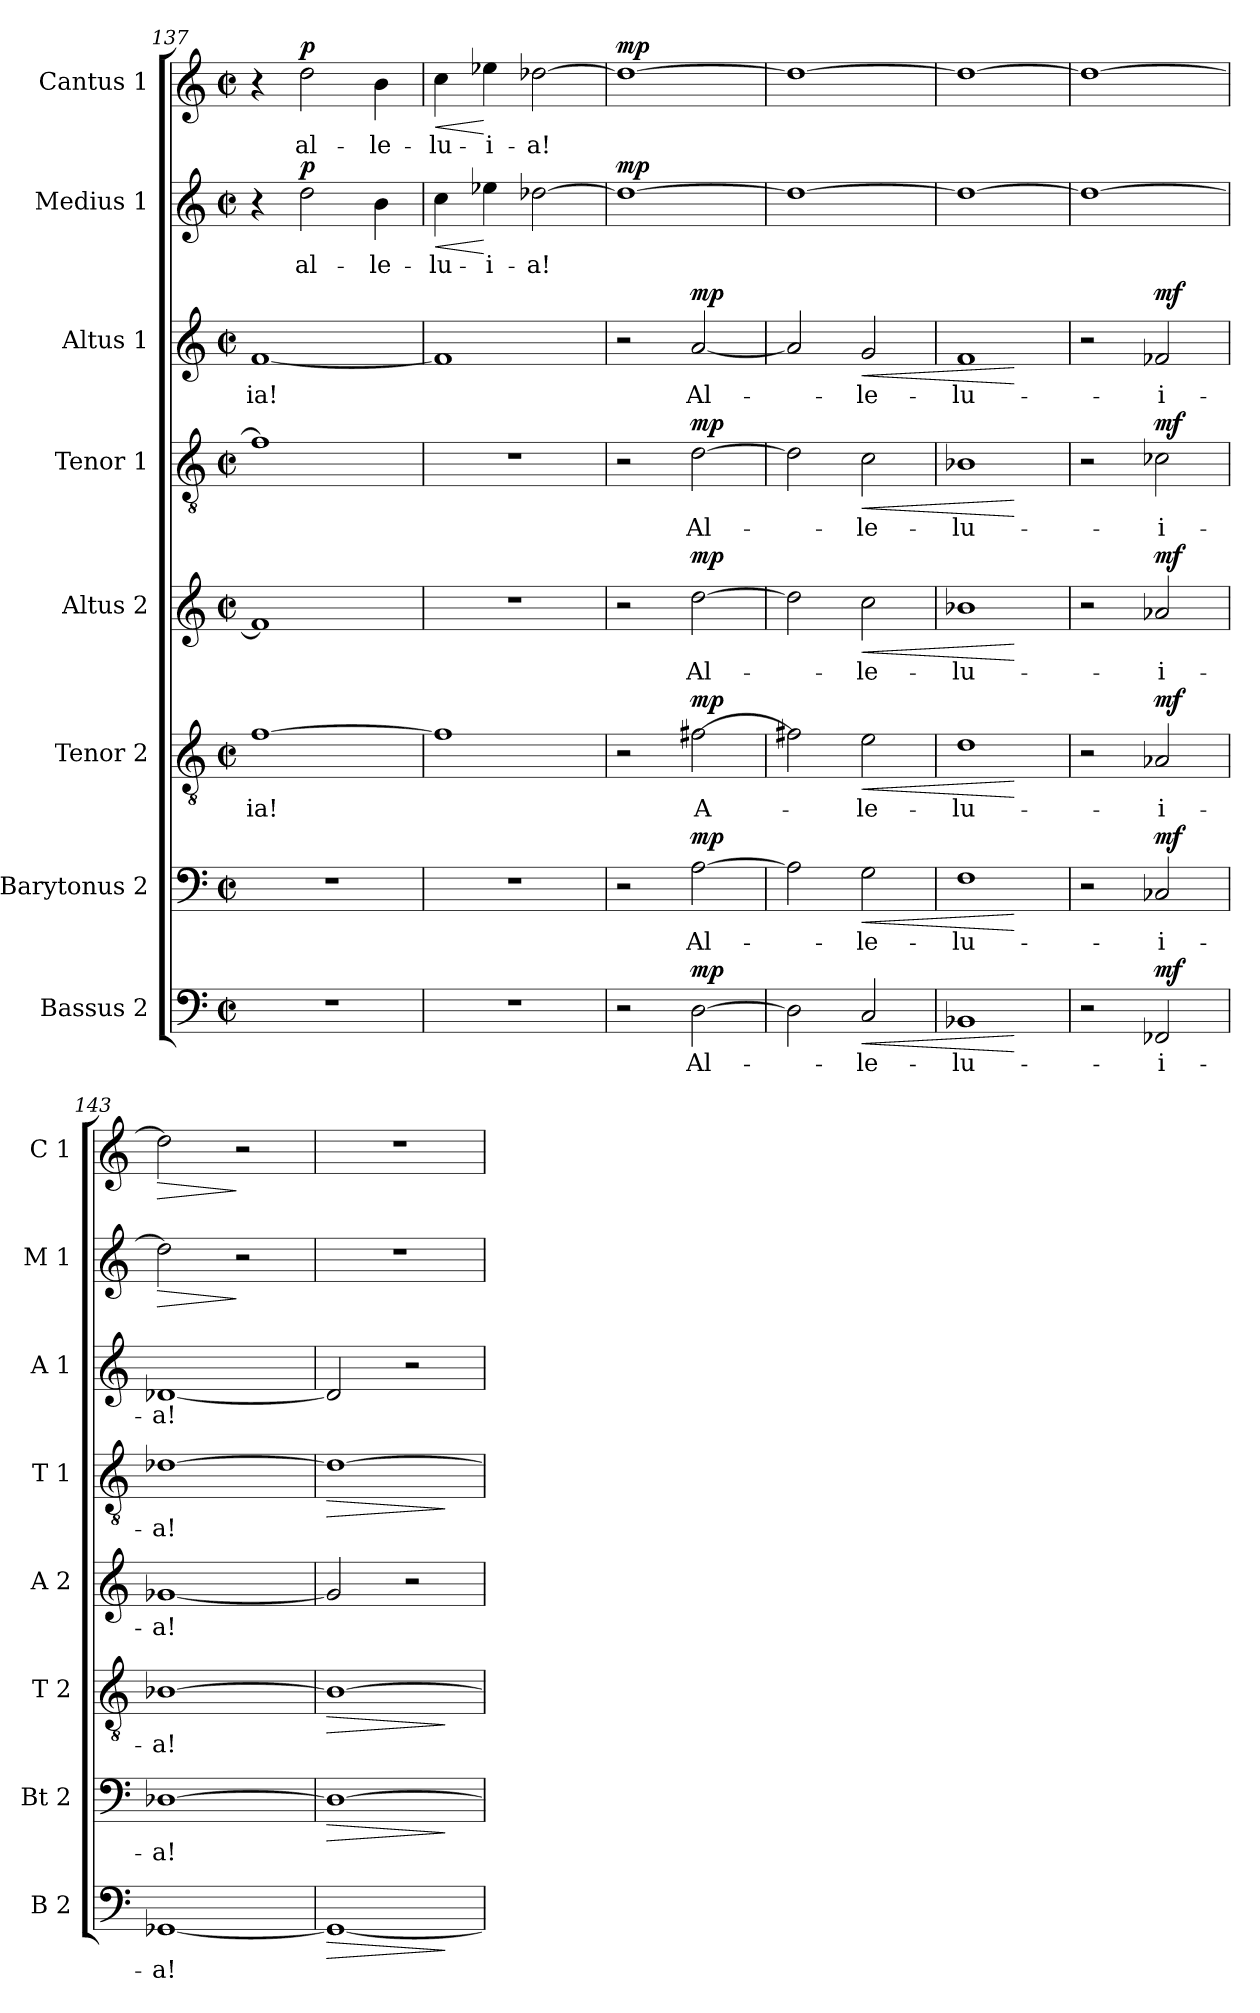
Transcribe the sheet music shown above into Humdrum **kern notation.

**kern	**text	**dynam	**kern	**text	**dynam	**kern	**text	**dynam	**kern	**text	**dynam	**kern	**text	**dynam	**kern	**text	**dynam	**kern	**text	**dynam	**kern	**text	**dynam
*part8	*part8	*part8	*part7	*part7	*part7	*part6	*part6	*part6	*part5	*part5	*part5	*part4	*part4	*part4	*part3	*part3	*part3	*part2	*part2	*part2	*part1	*part1	*part1
*staff8	*staff8	*staff8	*staff7	*staff7	*staff7	*staff6	*staff6	*staff6	*staff5	*staff5	*staff5	*staff4	*staff4	*staff4	*staff3	*staff3	*staff3	*staff2	*staff2	*staff2	*staff1	*staff1	*staff1
*I"Bassus 2	*	*	*I"Barytonus 2	*	*	*I"Tenor 2	*	*	*I"Altus 2	*	*	*I"Tenor 1	*	*	*I"Altus 1	*	*	*I"Medius 1	*	*	*I"Cantus 1	*	*
*I'B 2	*	*	*I'Bt 2	*	*	*I'T 2	*	*	*I'A 2	*	*	*I'T 1	*	*	*I'A 1	*	*	*I'M 1	*	*	*I'C 1	*	*
*clefF4	*	*	*clefF4	*	*	*clefGv2	*	*	*clefG2	*	*	*clefGv2	*	*	*clefG2	*	*	*clefG2	*	*	*clefG2	*	*
*k[]	*	*	*k[]	*	*	*k[]	*	*	*k[]	*	*	*k[]	*	*	*k[]	*	*	*k[]	*	*	*k[]	*	*
*C:	*	*	*C:	*	*	*C:	*	*	*C:	*	*	*C:	*	*	*C:	*	*	*C:	*	*	*C:	*	*
*M2/2	*	*	*M2/2	*	*	*M2/2	*	*	*M2/2	*	*	*M2/2	*	*	*M2/2	*	*	*M2/2	*	*	*M2/2	*	*
*met(c|)	*	*	*met(c|)	*	*	*met(c|)	*	*	*met(c|)	*	*	*met(c|)	*	*	*met(c|)	*	*	*met(c|)	*	*	*met(c|)	*	*
=137	=137	=137	=137	=137	=137	=137	=137	=137	=137	=137	=137	=137	=137	=137	=137	=137	=137	=137	=137	=137	=137	=137	=137
!	!	!	!	!	!	!	!LO:LY:b	!	!	!	!	!	!	!	!	!LO:LY:b	!	!	!	!	!	!	!
1r	.	.	1r	.	.	[1f	-ia!	.	1f]	.	.	1f]	.	.	[1f	-ia!	.	4r	.	.	4r	.	.
!	!	!	!	!	!	!	!	!	!	!	!	!	!	!	!	!	!	!	!LO:LY:b	!LO:DY:a	!	!LO:LY:b	!LO:DY:a
.	.	.	.	.	.	.	.	.	.	.	.	.	.	.	.	.	.	2dd\	al-	p	2dd\	al-	p
!	!	!	!	!	!	!	!	!	!	!	!	!	!	!	!	!	!	!	!LO:LY:b	!	!	!LO:LY:b	!
.	.	.	.	.	.	.	.	.	.	.	.	.	.	.	.	.	.	4b\	-le-	.	4b\	-le-	.
=138	=138	=138	=138	=138	=138	=138	=138	=138	=138	=138	=138	=138	=138	=138	=138	=138	=138	=138	=138	=138	=138	=138	=138
!	!	!	!	!	!	!	!	!	!	!	!	!	!	!	!	!	!	!	!LO:LY:b	!LO:HP:b	!	!LO:LY:b	!LO:HP:b
1r	.	.	1r	.	.	1f]	.	.	1r	.	.	1r	.	.	1f]	.	.	4cc\	-lu-	<	4cc\	-lu-	<
!	!	!	!	!	!	!	!	!	!	!	!	!	!	!	!	!	!	!	!LO:LY:b	!	!	!LO:LY:b	!
.	.	.	.	.	.	.	.	.	.	.	.	.	.	.	.	.	.	4ee-X\	-i-	[	4ee-X\	-i-	[
!	!	!	!	!	!	!	!	!	!	!	!	!	!	!	!	!	!	!	!LO:LY:b	!	!	!LO:LY:b	!
.	.	.	.	.	.	.	.	.	.	.	.	.	.	.	.	.	.	[2dd-X\	-a!	.	[2dd-X\	-a!	.
=139	=139	=139	=139	=139	=139	=139	=139	=139	=139	=139	=139	=139	=139	=139	=139	=139	=139	=139	=139	=139	=139	=139	=139
!	!	!	!	!	!	!	!	!	!	!	!	!	!	!	!	!	!	!	!	!LO:DY:a	!	!	!LO:DY:a
2r	.	.	2r	.	.	2r	.	.	2r	.	.	2r	.	.	2r	.	.	1dd-_	.	mp	1dd-_	.	mp
!	!LO:LY:b	!LO:DY:a	!	!LO:LY:b	!LO:DY:a	!	!LO:LY:b	!LO:DY:a	!	!LO:LY:b	!LO:DY:a	!	!LO:LY:b	!LO:DY:a	!	!LO:LY:b	!LO:DY:a	!	!	!	!	!	!
[2D\	Al-	mp	[2A\	Al-	mp	[2f#X\	A-	mp	[2dd\	-Al-	mp	[2d\	-Al-	mp	[2a/	Al-	mp	.	.	.	.	.	.
=140	=140	=140	=140	=140	=140	=140	=140	=140	=140	=140	=140	=140	=140	=140	=140	=140	=140	=140	=140	=140	=140	=140	=140
2D\]	.	.	2A\]	.	.	2f#X\]	.	.	2dd\]	.	.	2d\]	.	.	2a/]	.	.	1dd-_	.	.	1dd-_	.	.
!	!LO:LY:b	!LO:HP:b	!	!LO:LY:b	!LO:HP:b	!	!LO:LY:b	!LO:HP:b	!	!LO:LY:b	!LO:HP:b	!	!LO:LY:b	!LO:HP:b	!	!LO:LY:b	!LO:HP:b	!	!	!	!	!	!
2C/	-le-	<	2G\	-le-	<	2e\	-le-	<	2cc\	-le-	<	2c\	-le-	<	2g/	-le-	<	.	.	.	.	.	.
=141	=141	=141	=141	=141	=141	=141	=141	=141	=141	=141	=141	=141	=141	=141	=141	=141	=141	=141	=141	=141	=141	=141	=141
!	!LO:LY:b	!	!	!LO:LY:b	!	!	!LO:LY:b	!	!	!LO:LY:b	!	!	!LO:LY:b	!	!	!LO:LY:b	!	!	!	!	!	!	!
1BB-X	-lu-	.	1F	-lu-	.	1d	-lu-	.	1b-X	-lu-	.	1B-X	-lu-	.	1f	-lu-	.	1dd-_	.	.	1dd-_	.	.
.	.	[	.	.	[	.	.	[	.	.	[	.	.	[	.	.	[	.	.	.	.	.	.
!!LO:PB:g=z
=142	=142	=142	=142	=142	=142	=142	=142	=142	=142	=142	=142	=142	=142	=142	=142	=142	=142	=142	=142	=142	=142	=142	=142
2r	.	.	2r	.	.	2r	.	.	2r	.	.	2r	.	.	2r	.	.	1dd-_	.	.	1dd-_	.	.
!	!LO:LY:b	!LO:DY:a	!	!LO:LY:b	!LO:DY:a	!	!LO:LY:b	!LO:DY:a	!	!LO:LY:b	!LO:DY:a	!	!LO:LY:b	!LO:DY:a	!	!LO:LY:b	!LO:DY:a	!	!	!	!	!	!
2FF-X/	-i-	mf	2C-X/	-i-	mf	2A-X/	-i-	mf	2a-X/	-i-	mf	2c-X\	-i-	mf	2f-X/	-i-	mf	.	.	.	.	.	.
=143	=143	=143	=143	=143	=143	=143	=143	=143	=143	=143	=143	=143	=143	=143	=143	=143	=143	=143	=143	=143	=143	=143	=143
!	!LO:LY:b	!	!	!LO:LY:b	!	!	!LO:LY:b	!	!	!LO:LY:b	!	!	!LO:LY:b	!	!	!LO:LY:b	!	!	!	!LO:HP:b	!	!	!LO:HP:b
[1GG-X	-a!	.	[1D-X	-a!	.	[1B-X	-a!	.	[1g-X	-a!	.	[1d-X	-a!	.	[1d-X	-a!	.	2dd-\]	.	>	2dd-\]	.	>
.	.	.	.	.	.	.	.	.	.	.	.	.	.	.	.	.	.	2r	.	]	2r	.	]
=144	=144	=144	=144	=144	=144	=144	=144	=144	=144	=144	=144	=144	=144	=144	=144	=144	=144	=144	=144	=144	=144	=144	=144
!	!	!LO:HP:b	!	!	!LO:HP:b	!	!	!LO:HP:b	!	!	!	!	!	!LO:HP:b	!	!	!	!	!	!	!	!	!
1GG-_	.	>	1D-_	.	>	1B-_	.	>	2g-/]	.	.	1d-_	.	>	2d-/]	.	.	1r	.	.	1r	.	.
.	.	.	.	.	.	.	.	.	2r	.	.	.	.	.	2r	.	.	.	.	.	.	.	.
.	.	]	.	.	]	.	.	]	.	.	.	.	.	]	.	.	.	.	.	.	.	.	.
=	=	=	=	=	=	=	=	=	=	=	=	=	=	=	=	=	=	=	=	=	=	=	=
*-	*-	*-	*-	*-	*-	*-	*-	*-	*-	*-	*-	*-	*-	*-	*-	*-	*-	*-	*-	*-	*-	*-	*-
